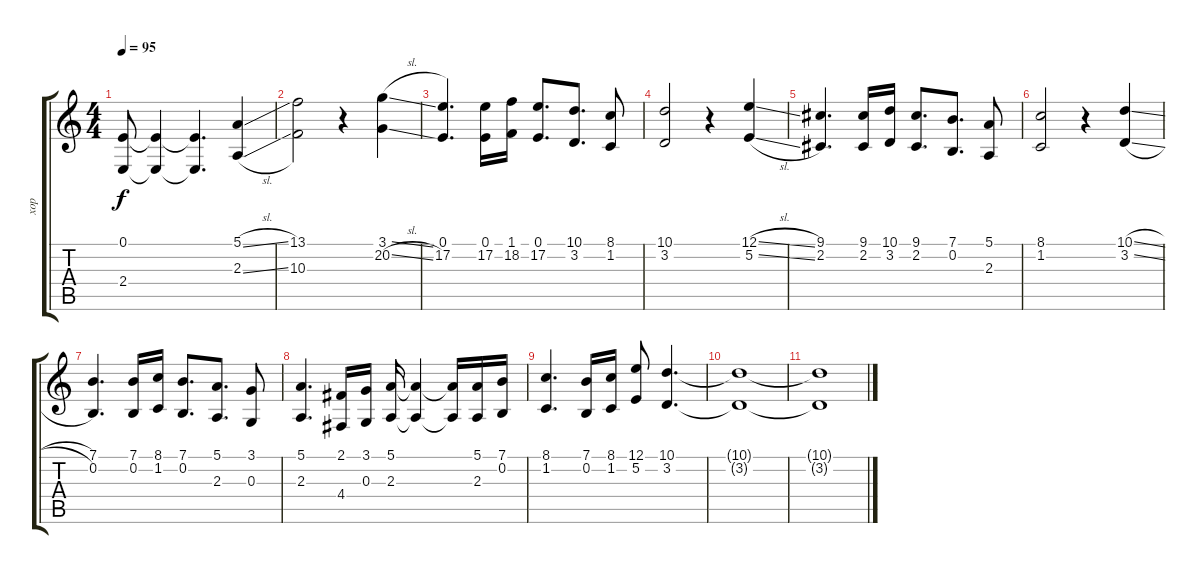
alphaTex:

\track ("хор" "хор") {instrument lead6voice}
\staff {score tabs}
\tuning (E4 B3 G3 D3 A2 E2) {hide}
\ts (4 4)
\tempo 95
\clef g2
\ks c
(0.1{t} 2.4{t}).8{dy f} (0.1{t} 2.4{t}).4 (0.1{t} 2.4{t}).4{d} (5.1{sl} 2.3{sl}).4 |
(13.1 10.3).2 r.4 (3.1{sl} 20.2{sl}).4 |
(0.1 17.2).4{d} (0.1 17.2).16 (1.1 18.2).16 (0.1 17.2).8{d} (10.1 3.2).8{d} (8.1 1.2).8 |
(10.1 3.2).2 r.4 (12.1{sl} 5.2{sl}).4 |
(9.1 2.2).4{d} (9.1 2.2).16 (10.1 3.2).16 (9.1 2.2).8{d} (7.1 0.2).8{d} (5.1 2.3).8 |
(8.1 1.2).2 r.4 (10.1{sl} 3.2{sl}).4 |
(7.1 0.2).4{d} (7.1 0.2).16 (8.1 1.2).16 (7.1 0.2).8{d} (5.1 2.3).8{d} (3.1 0.3).8 |
(5.1 2.3).4{d} (2.1 4.4).16 (3.1 0.3).16 (5.1 2.3).16 (5.1{t} 2.3{t}).4 (5.1{t} 2.3{t}).16 (5.1 2.3).16 (7.1 0.2).16 |
(8.1 1.2).4{d} (7.1 0.2).16 (8.1 1.2).16 (12.1 5.2).8 (10.1 3.2).4{d} |
(10.1{t} 3.2{t}).1 |
(10.1{t} 3.2{t}).1
